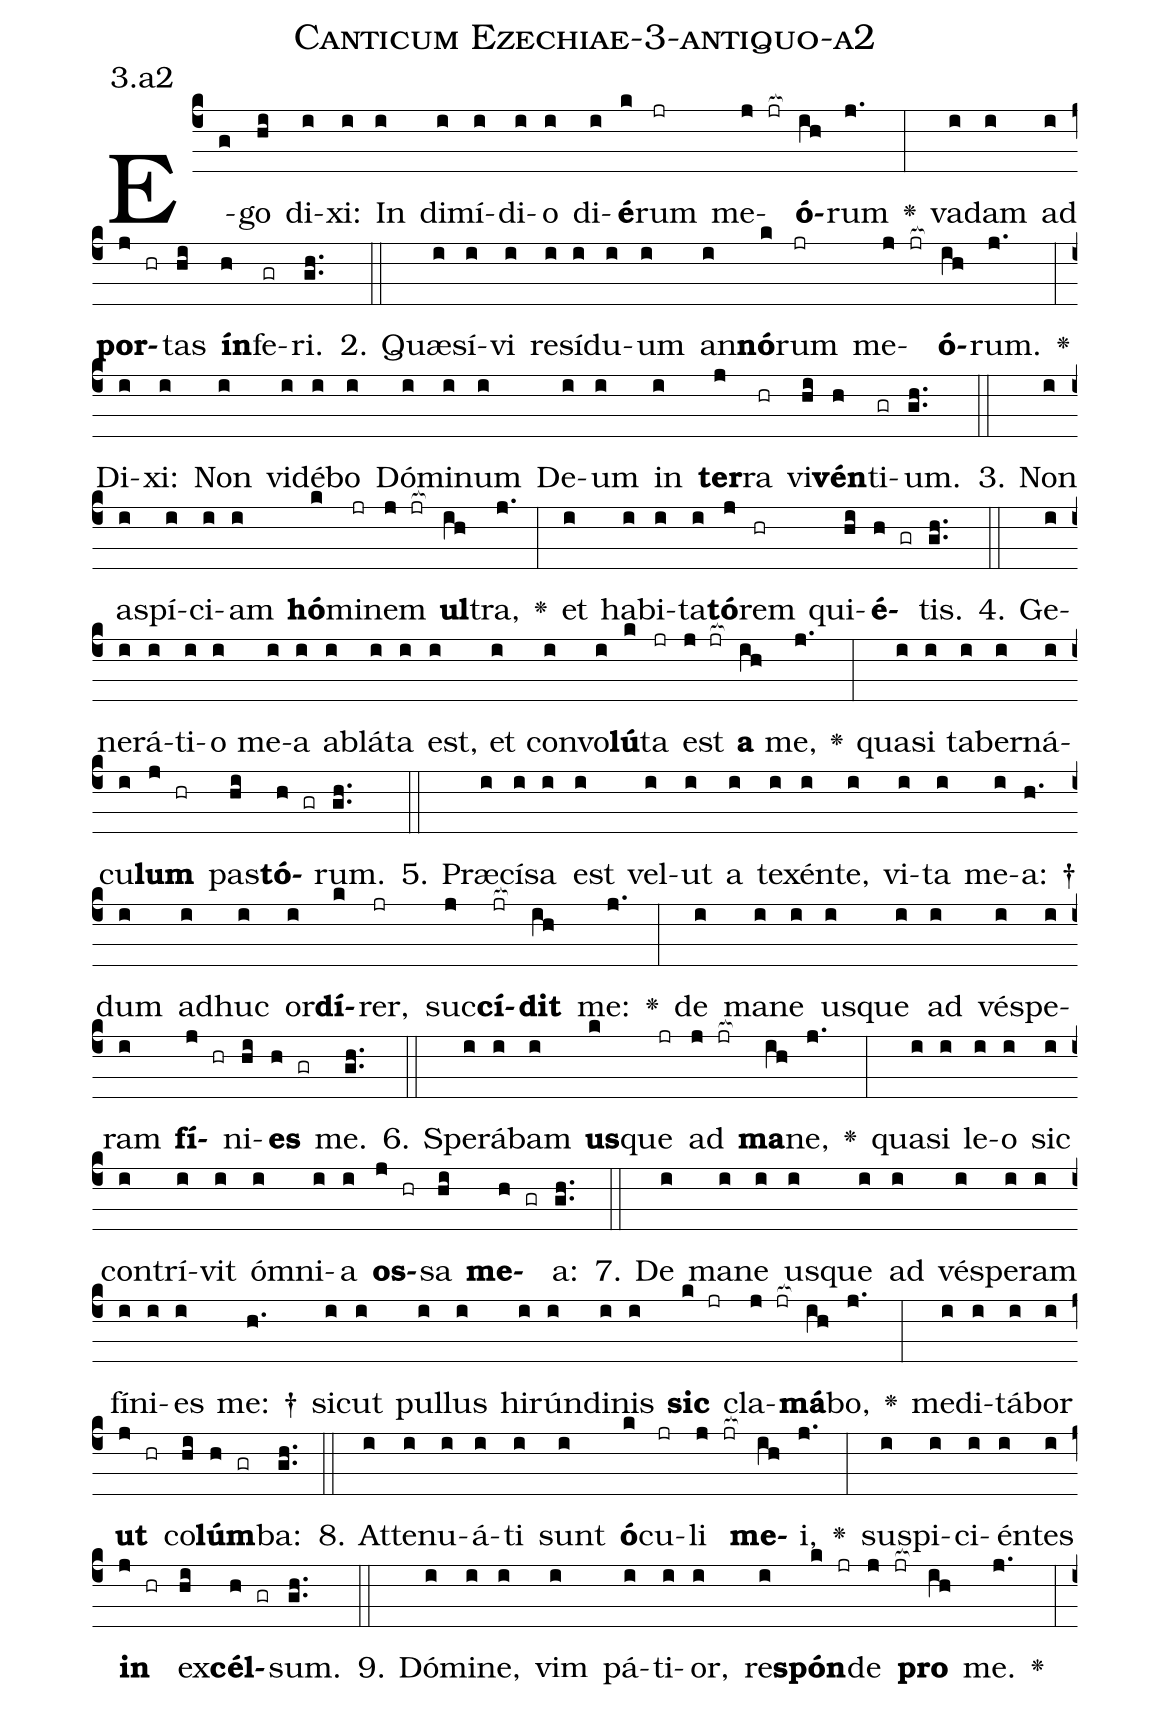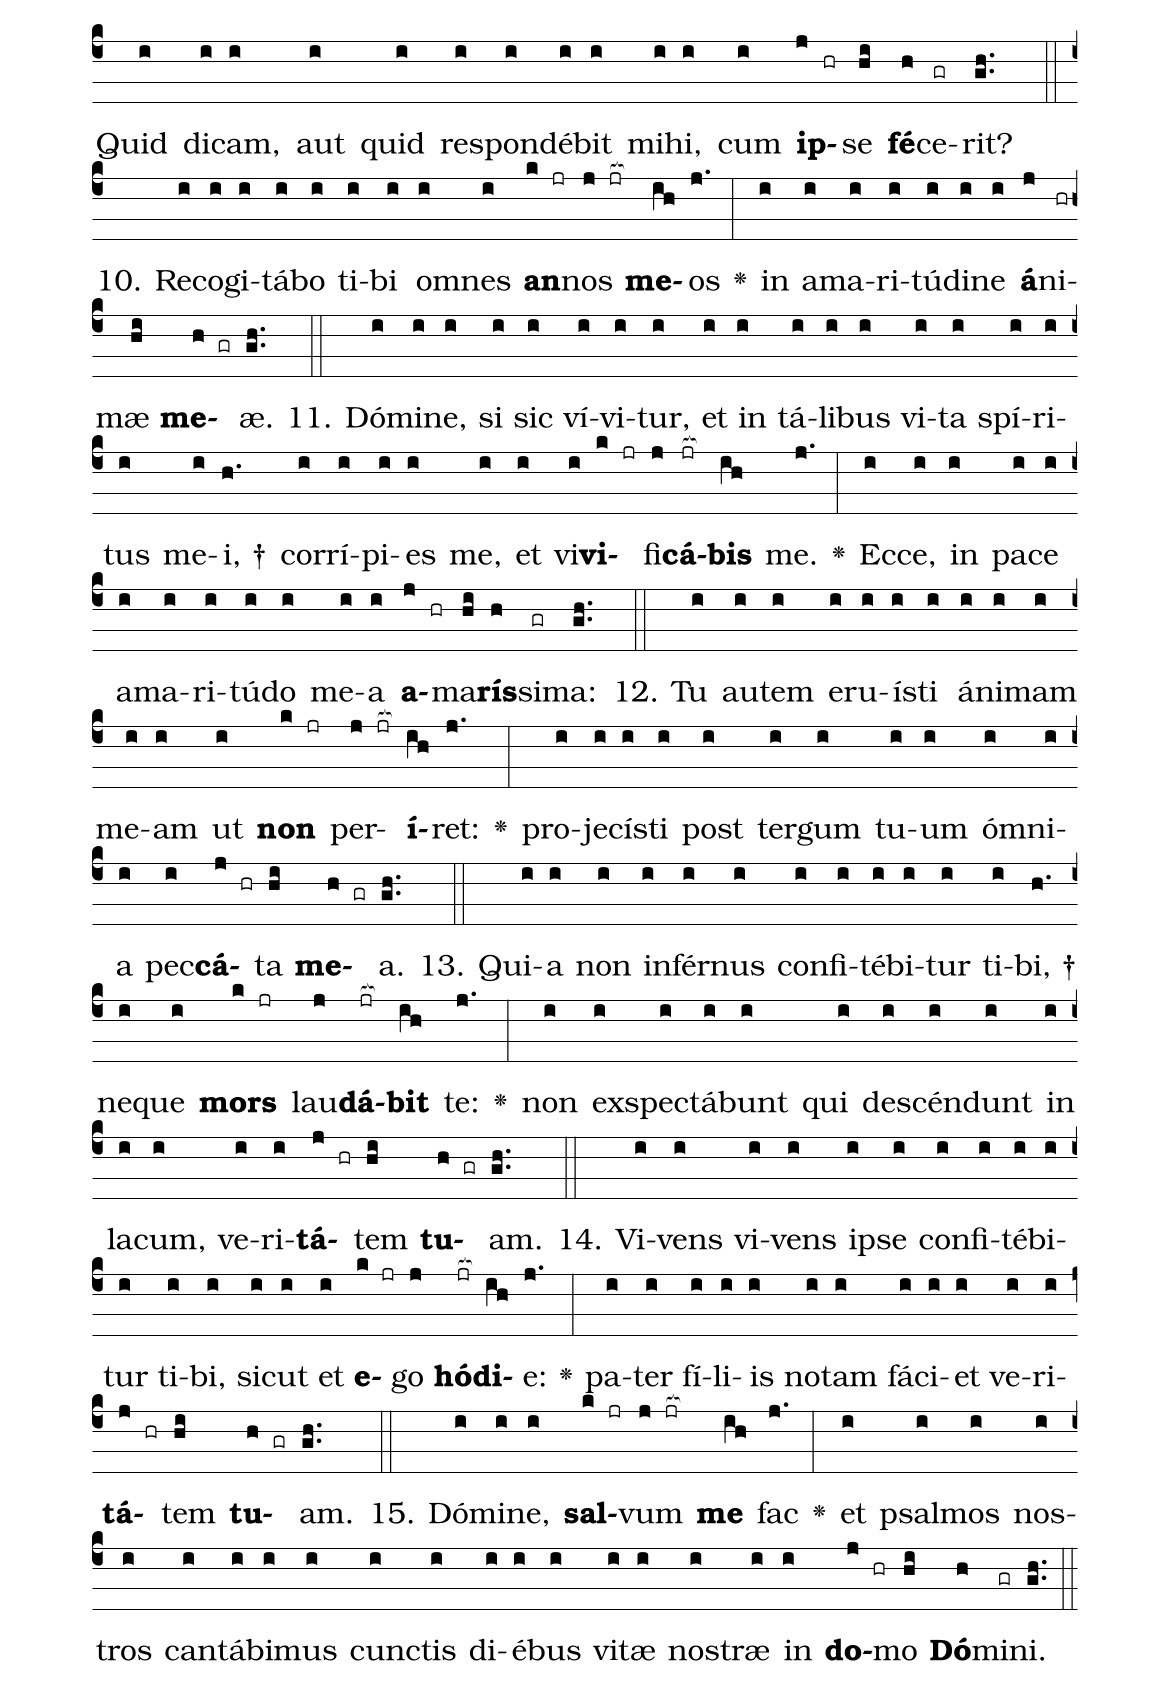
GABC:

name: Canticum Ezechiae-3-antiquo-a2;
annotation: 3.a2;
%%
(c4)E(g)go(hi) di(i)xi:(i) In(i) di(i)mí(i)di(i)o(i) di(i)<b>é</b>(k)rum(jr) me(j jr[ocb:1{])<b>ó</b>(ih[ocb:0}])rum(j.) <v>\greheightstar</v>(:) va(i)dam(i) ad(i) <b>por</b>(j hr)tas(hi) <b>ín</b>(h)fe(gr)ri.(gh..) (::)
2. Quæ(i)sí(i)vi(i) re(i)sí(i)du(i)um(i) an(i)<b>nó</b>(k)rum(jr) me(j jr[ocb:1{])<b>ó</b>(ih[ocb:0}])rum.(j.) <v>\greheightstar</v>(:) Di(i)xi:(i) Non(i) vi(i)dé(i)bo(i) Dó(i)mi(i)num(i) De(i)um(i) in(i) <b>ter</b>(j)ra(hr) vi(hi)<b>vén</b>(h)ti(gr)um.(gh..) (::)
3. Non(i) a(i)spí(i)ci(i)am(i) <b>hó</b>(k)mi(jr)nem(j jr[ocb:1{]) <b>ul</b>(ih[ocb:0}])tra,(j.) <v>\greheightstar</v>(:) et(i) ha(i)bi(i)ta(i)<b>tó</b>(j)rem(hr) qui(hi)<b>é</b>(h gr)tis.(gh..) (::)
4. Ge(i)ne(i)rá(i)ti(i)o(i) me(i)a(i) ab(i)lá(i)ta(i) est,(i) et(i) con(i)vo(i)<b>lú</b>(k)ta(jr) est(j jr[ocb:1{]) <b>a</b>(ih[ocb:0}]) me,(j.) <v>\greheightstar</v>(:) qua(i)si(i) ta(i)ber(i)ná(i)cu(i)<b>lum</b>(j hr) pas(hi)<b>tó</b>(h gr)rum.(gh..) (::)
5. Præ(i)cí(i)sa(i) est(i) vel(i)ut(i) a(i) te(i)xén(i)te,(i) vi(i)ta(i) me(i)a: †(h.) dum(i) ad(i)huc(i) or(i)<b>dí</b>(k)rer,(jr) suc(j)<b>cí</b>(jr[ocb:1{])<b>dit</b>(ih[ocb:0}]) me:(j.) <v>\greheightstar</v>(:) de(i) ma(i)ne(i) us(i)que(i) ad(i) vés(i)pe(i)ram(i) <b>fí</b>(j hr)ni(hi)<b>es</b>(h gr) me.(gh..) (::)
6. Spe(i)rá(i)bam(i) <b>us</b>(k)que(jr) ad(j jr[ocb:1{]) <b>ma</b>(ih[ocb:0}])ne,(j.) <v>\greheightstar</v>(:) qua(i)si(i) le(i)o(i) sic(i) con(i)trí(i)vit(i) óm(i)ni(i)a(i) <b>os</b>(j hr)sa(hi) <b>me</b>(h gr)a:(gh..) (::)
7. De(i) ma(i)ne(i) us(i)que(i) ad(i) vés(i)pe(i)ram(i) fí(i)ni(i)es(i) me: †(h.) sic(i)ut(i) pul(i)lus(i) hi(i)rún(i)di(i)nis(i) <b>sic</b>(k jr) cla(j jr[ocb:1{])<b>má</b>(ih[ocb:0}])bo,(j.) <v>\greheightstar</v>(:) me(i)di(i)tá(i)bor(i) <b>ut</b>(j hr) co(hi)<b>lúm</b>(h gr)ba:(gh..) (::)
8. At(i)te(i)nu(i)á(i)ti(i) sunt(i) <b>ó</b>(k)cu(jr)li(j jr[ocb:1{]) <b>me</b>(ih[ocb:0}])i,(j.) <v>\greheightstar</v>(:) su(i)spi(i)ci(i)én(i)tes(i) <b>in</b>(j hr) ex(hi)<b>cél</b>(h gr)sum.(gh..) (::)
9. Dó(i)mi(i)ne,(i) vim(i) pá(i)ti(i)or,(i) re(i)<b>spón</b>(k jr)de(j jr[ocb:1{]) <b>pro</b>(ih[ocb:0}]) me.(j.) <v>\greheightstar</v>(:) Quid(i) di(i)cam,(i) aut(i) quid(i) re(i)spon(i)dé(i)bit(i) mi(i)hi,(i) cum(i) <b>ip</b>(j hr)se(hi) <b>fé</b>(h)ce(gr)rit?(gh..) (::)
10. Re(i)co(i)gi(i)tá(i)bo(i) ti(i)bi(i) om(i)nes(i) <b>an</b>(k jr)nos(j jr[ocb:1{]) <b>me</b>(ih[ocb:0}])os(j.) <v>\greheightstar</v>(:) in(i) a(i)ma(i)ri(i)tú(i)di(i)ne(i) <b>á</b>(j)ni(hr)mæ(hi) <b>me</b>(h gr)æ.(gh..) (::)
11. Dó(i)mi(i)ne,(i) si(i) sic(i) ví(i)vi(i)tur,(i) et(i) in(i) tá(i)li(i)bus(i) vi(i)ta(i) spí(i)ri(i)tus(i) me(i)i, †(h.) cor(i)rí(i)pi(i)es(i) me,(i) et(i) vi(i)<b>vi</b>(k jr)fi(j)<b>cá</b>(jr[ocb:1{])<b>bis</b>(ih[ocb:0}]) me.(j.) <v>\greheightstar</v>(:) Ec(i)ce,(i) in(i) pa(i)ce(i) a(i)ma(i)ri(i)tú(i)do(i) me(i)a(i) <b>a</b>(j hr)ma(hi)<b>rís</b>(h)si(gr)ma:(gh..) (::)
12. Tu(i) au(i)tem(i) e(i)ru(i)ís(i)ti(i) á(i)ni(i)mam(i) me(i)am(i) ut(i) <b>non</b>(k jr) per(j jr[ocb:1{])<b>í</b>(ih[ocb:0}])ret:(j.) <v>\greheightstar</v>(:) pro(i)je(i)cís(i)ti(i) post(i) ter(i)gum(i) tu(i)um(i) óm(i)ni(i)a(i) pec(i)<b>cá</b>(j hr)ta(hi) <b>me</b>(h gr)a.(gh..) (::)
13. Qui(i)a(i) non(i) in(i)fér(i)nus(i) con(i)fi(i)té(i)bi(i)tur(i) ti(i)bi, †(h.) ne(i)que(i) <b>mors</b>(k jr) lau(j)<b>dá</b>(jr[ocb:1{])<b>bit</b>(ih[ocb:0}]) te:(j.) <v>\greheightstar</v>(:) non(i) ex(i)spec(i)tá(i)bunt(i) qui(i) de(i)scén(i)dunt(i) in(i) la(i)cum,(i) ve(i)ri(i)<b>tá</b>(j hr)tem(hi) <b>tu</b>(h gr)am.(gh..) (::)
14. Vi(i)vens(i) vi(i)vens(i) ip(i)se(i) con(i)fi(i)té(i)bi(i)tur(i) ti(i)bi,(i) sic(i)ut(i) et(i) <b>e</b>(k jr)go(j) <b>hó</b>(jr[ocb:1{])<b>di</b>(ih[ocb:0}])e:(j.) <v>\greheightstar</v>(:) pa(i)ter(i) fí(i)li(i)is(i) no(i)tam(i) fá(i)ci(i)et(i) ve(i)ri(i)<b>tá</b>(j hr)tem(hi) <b>tu</b>(h gr)am.(gh..) (::)
15. Dó(i)mi(i)ne,(i) <b>sal</b>(k jr)vum(j jr[ocb:1{]) <b>me</b>(ih[ocb:0}]) fac(j.) <v>\greheightstar</v>(:) et(i) psal(i)mos(i) nos(i)tros(i) can(i)tá(i)bi(i)mus(i) cunc(i)tis(i) di(i)é(i)bus(i) vi(i)tæ(i) nos(i)træ(i) in(i) <b>do</b>(j hr)mo(hi) <b>Dó</b>(h)mi(gr)ni.(gh..) (::)
